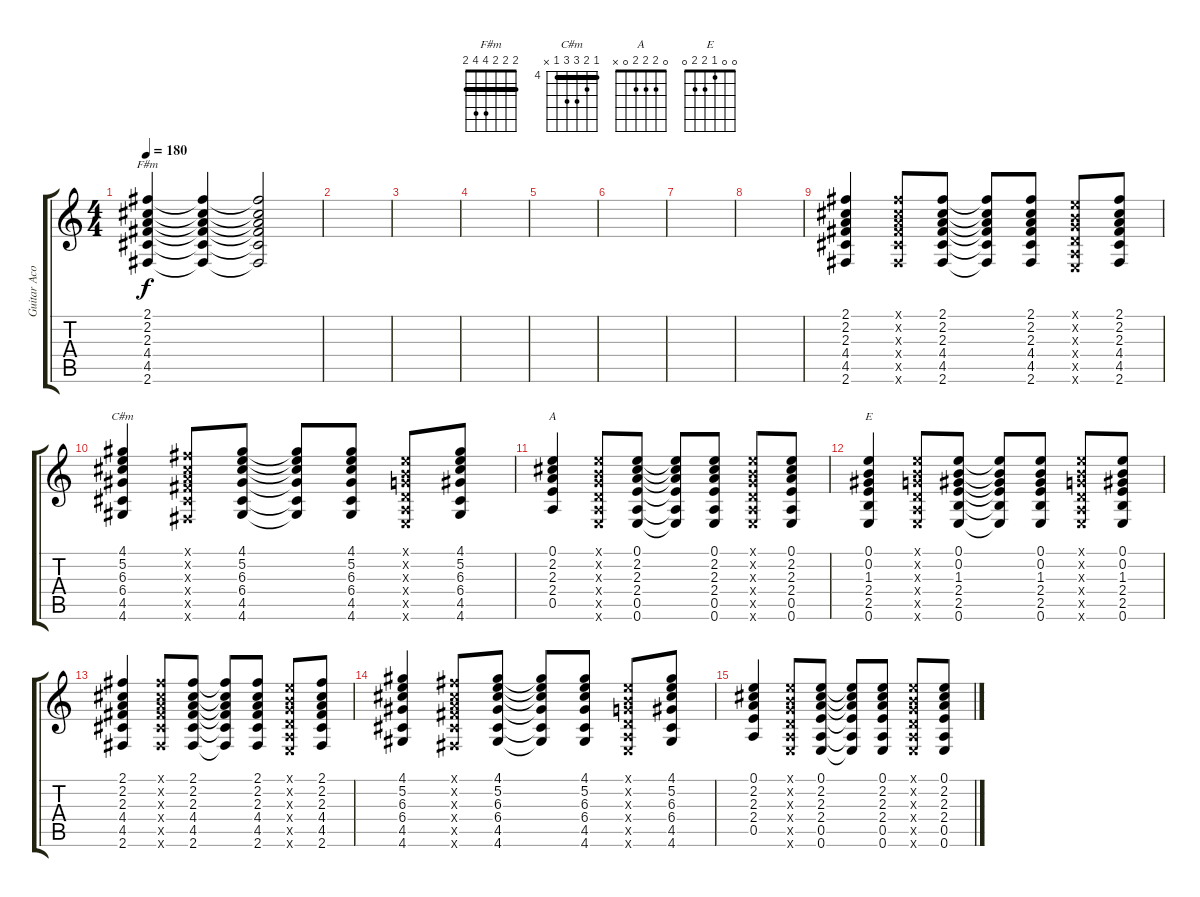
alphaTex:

\track ("Guitar Acoustic " "Guitar Aco") {instrument acousticguitarsteel}
\staff {score tabs}
\tuning (E4 B3 G3 D3 A2 E2) {hide}
\chord ("F#m" 2 2 2 4 4 2) {barre 2}
\chord ("C#m" 4 5 6 6 4 x) {firstfret 4 barre 4}
\chord ("A" 0 2 2 2 0 x)
\chord ("E" 0 0 1 2 2 0)
\ts (4 4)
\tempo 180
\clef g2
\ks c
(2.1 2.2 2.3 4.4 4.5 2.6).4{ch "F#m" dy f} (2.1{t} 2.2{t} 2.3{t} 4.4{t} 4.5{t} 2.6{t}).4 (2.1{t} 2.2{t} 2.3{t} 4.4{t} 4.5{t} 2.6{t}).2 |
|
|
|
|
|
|
|
(2.1 2.2 2.3 4.4 4.5 2.6).4 (2.1{x} 2.2{x} 2.3{x} 4.4{x} 4.5{x} 2.6{x}).8 (2.1 2.2 2.3 4.4 4.5 2.6).8 (2.1{t} 2.2{t} 2.3{t} 4.4{t} 4.5{t} 2.6{t}).8 (2.1 2.2 2.3 4.4 4.5 2.6).8 (0.1{x} 0.2{x} 0.3{x} 0.4{x} 0.5{x} 0.6{x}).8 (2.1 2.2 2.3 4.4 4.5 2.6).8 |
(4.1 5.2 6.3 6.4 4.5 4.6).4{ch "C#m"} (2.1{x} 2.2{x} 2.3{x} 4.4{x} 4.5{x} 2.6{x}).8 (4.1 5.2 6.3 6.4 4.5 4.6).8 (4.1{t} 5.2{t} 6.3{t} 6.4{t} 4.5{t} 4.6{t}).8 (4.1 5.2 6.3 6.4 4.5 4.6).8 (0.1{x} 0.2{x} 0.3{x} 0.4{x} 0.5{x} 0.6{x}).8 (4.1 5.2 6.3 6.4 4.5 4.6).8 |
(0.1 2.2 2.3 2.4 0.5).4{ch "A"} (0.1{x} 0.2{x} 0.3{x} 0.4{x} 0.5{x} 0.6{x}).8 (0.1 2.2 2.3 2.4 0.5 0.6).8 (0.1{t} 2.2{t} 2.3{t} 2.4{t} 0.5{t} 0.6{t}).8 (0.1 2.2 2.3 2.4 0.5 0.6).8 (0.1{x} 0.2{x} 0.3{x} 0.4{x} 0.5{x} 0.6{x}).8 (0.1 2.2 2.3 2.4 0.5 0.6).8 |
(0.1 0.2 1.3 2.4 2.5 0.6).4{ch "E"} (0.1{x} 0.2{x} 0.3{x} 0.4{x} 0.5{x} 0.6{x}).8 (0.1 0.2 1.3 2.4 2.5 0.6).8 (0.1{t} 0.2{t} 1.3{t} 2.4{t} 2.5{t} 0.6{t}).8 (0.1 0.2 1.3 2.4 2.5 0.6).8 (0.1{x} 0.2{x} 0.3{x} 0.4{x} 0.5{x} 0.6{x}).8 (0.1 0.2 1.3 2.4 2.5 0.6).8 |
(2.1 2.2 2.3 4.4 4.5 2.6).4 (2.1{x} 2.2{x} 2.3{x} 4.4{x} 4.5{x} 2.6{x}).8 (2.1 2.2 2.3 4.4 4.5 2.6).8 (2.1{t} 2.2{t} 2.3{t} 4.4{t} 4.5{t} 2.6{t}).8 (2.1 2.2 2.3 4.4 4.5 2.6).8 (0.1{x} 0.2{x} 0.3{x} 0.4{x} 0.5{x} 0.6{x}).8 (2.1 2.2 2.3 4.4 4.5 2.6).8 |
(4.1 5.2 6.3 6.4 4.5 4.6).4 (2.1{x} 2.2{x} 2.3{x} 4.4{x} 4.5{x} 2.6{x}).8 (4.1 5.2 6.3 6.4 4.5 4.6).8 (4.1{t} 5.2{t} 6.3{t} 6.4{t} 4.5{t} 4.6{t}).8 (4.1 5.2 6.3 6.4 4.5 4.6).8 (0.1{x} 0.2{x} 0.3{x} 0.4{x} 0.5{x} 0.6{x}).8 (4.1 5.2 6.3 6.4 4.5 4.6).8 |
(0.1 2.2 2.3 2.4 0.5).4 (0.1{x} 0.2{x} 0.3{x} 0.4{x} 0.5{x} 0.6{x}).8 (0.1 2.2 2.3 2.4 0.5 0.6).8 (0.1{t} 2.2{t} 2.3{t} 2.4{t} 0.5{t} 0.6{t}).8 (0.1 2.2 2.3 2.4 0.5 0.6).8 (0.1{x} 0.2{x} 0.3{x} 0.4{x} 0.5{x} 0.6{x}).8 (0.1 2.2 2.3 2.4 0.5 0.6).8
